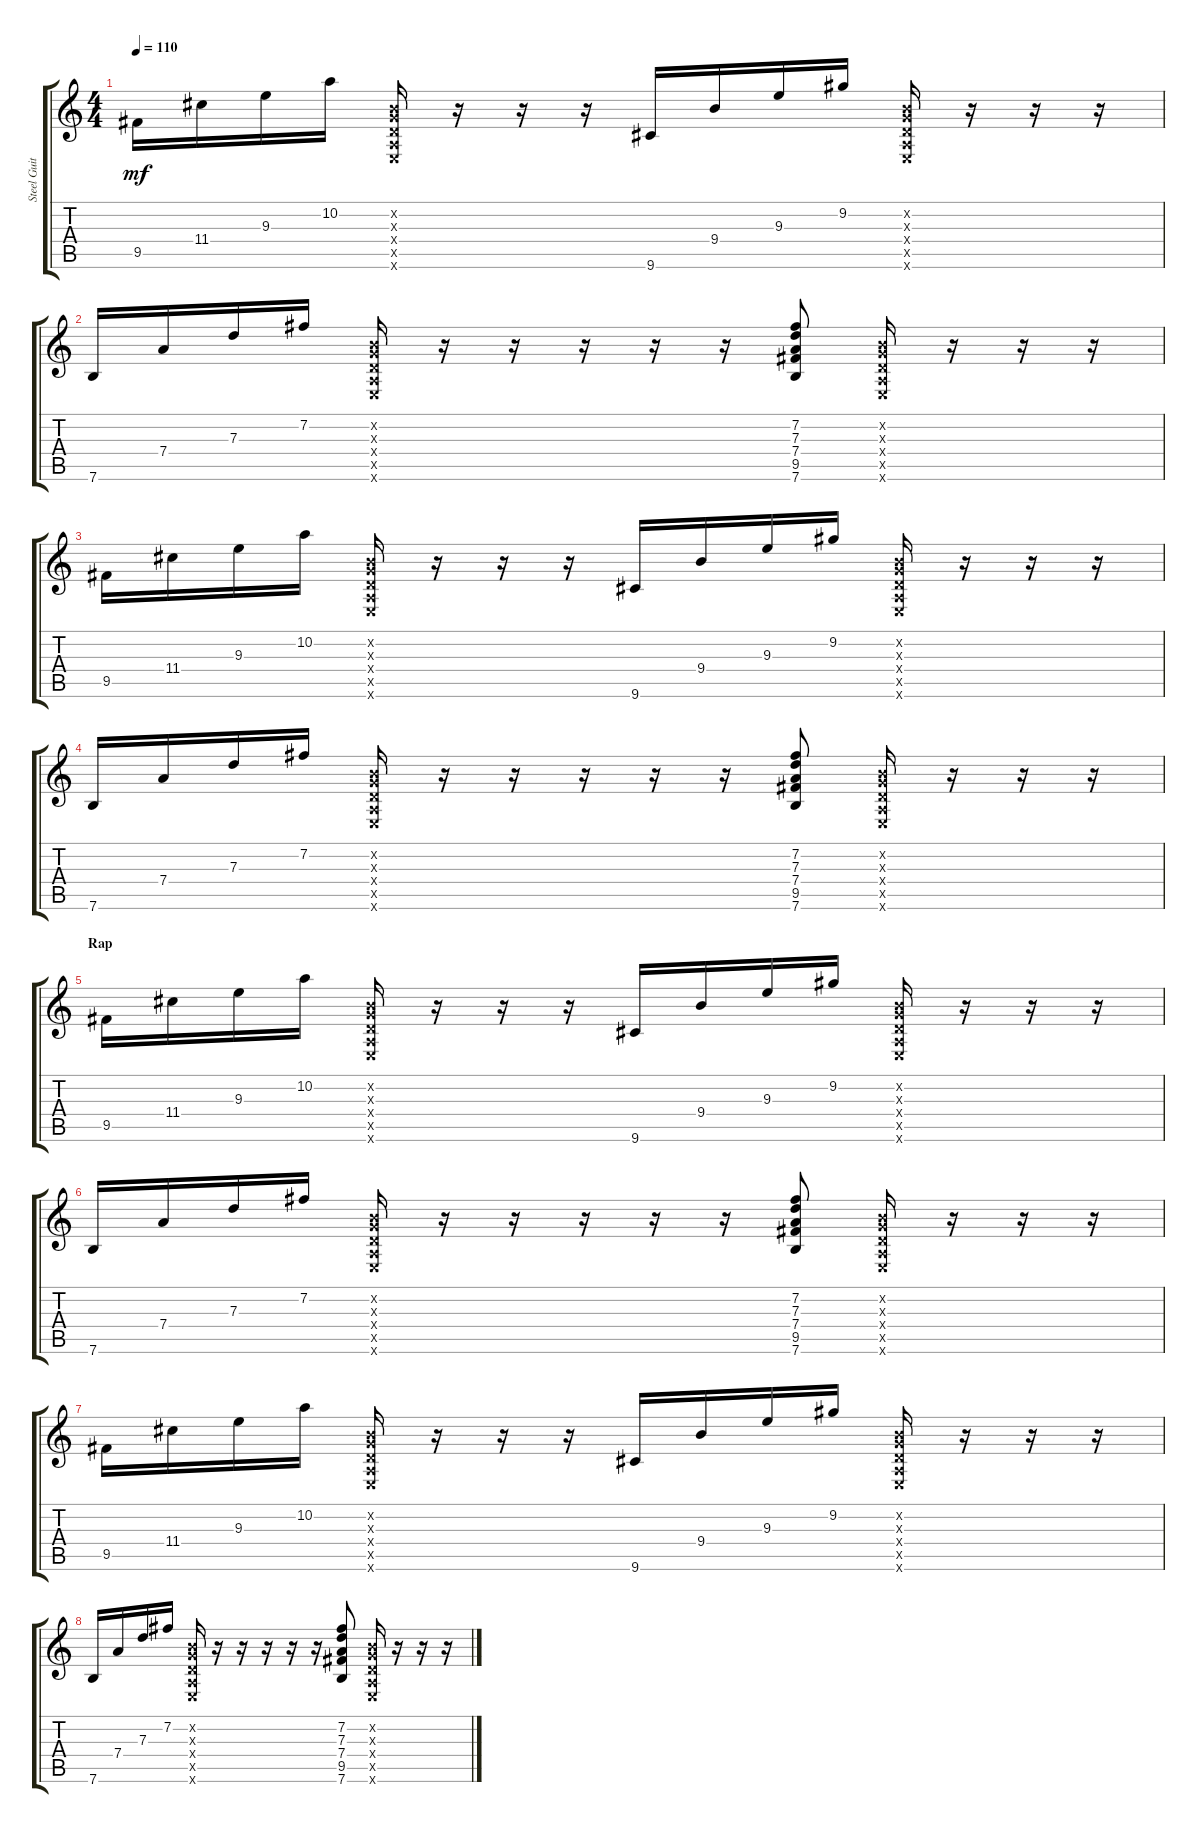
\track ("Steel Guitar" "Steel Guit") {instrument acousticguitarsteel}
\staff {score tabs}
\tuning (E4 B3 G3 D3 A2 E2) {hide}
\ts (4 4)
\tempo 110
\clef g2
\ks c
9.5.16{dy mf} 11.4.16 9.3.16 10.2.16 (0.2{x} 0.3{x} 0.4{x} 0.5{x} 0.6{x}).16 r.16 r.16 r.16 9.6.16 9.4.16 9.3.16 9.2.16 (0.2{x} 0.3{x} 0.4{x} 0.5{x} 0.6{x}).16 r.16 r.16 r.16 |
7.6.16 7.4.16 7.3.16 7.2.16 (0.2{x} 0.3{x} 0.4{x} 0.5{x} 0.6{x}).16 r.16 r.16 r.16 r.16 r.16 (7.2 7.3 7.4 9.5 7.6).8 (0.2{x} 0.3{x} 0.4{x} 0.5{x} 0.6{x}).16 r.16 r.16 r.16 |
9.5.16 11.4.16 9.3.16 10.2.16 (0.2{x} 0.3{x} 0.4{x} 0.5{x} 0.6{x}).16 r.16 r.16 r.16 9.6.16 9.4.16 9.3.16 9.2.16 (0.2{x} 0.3{x} 0.4{x} 0.5{x} 0.6{x}).16 r.16 r.16 r.16 |
7.6.16 7.4.16 7.3.16 7.2.16 (0.2{x} 0.3{x} 0.4{x} 0.5{x} 0.6{x}).16 r.16 r.16 r.16 r.16 r.16 (7.2 7.3 7.4 9.5 7.6).8 (0.2{x} 0.3{x} 0.4{x} 0.5{x} 0.6{x}).16 r.16 r.16 r.16 |
\section ("" "Rap")
9.5.16 11.4.16 9.3.16 10.2.16 (0.2{x} 0.3{x} 0.4{x} 0.5{x} 0.6{x}).16 r.16 r.16 r.16 9.6.16 9.4.16 9.3.16 9.2.16 (0.2{x} 0.3{x} 0.4{x} 0.5{x} 0.6{x}).16 r.16 r.16 r.16 |
7.6.16 7.4.16 7.3.16 7.2.16 (0.2{x} 0.3{x} 0.4{x} 0.5{x} 0.6{x}).16 r.16 r.16 r.16 r.16 r.16 (7.2 7.3 7.4 9.5 7.6).8 (0.2{x} 0.3{x} 0.4{x} 0.5{x} 0.6{x}).16 r.16 r.16 r.16 |
9.5.16 11.4.16 9.3.16 10.2.16 (0.2{x} 0.3{x} 0.4{x} 0.5{x} 0.6{x}).16 r.16 r.16 r.16 9.6.16 9.4.16 9.3.16 9.2.16 (0.2{x} 0.3{x} 0.4{x} 0.5{x} 0.6{x}).16 r.16 r.16 r.16 |
7.6.16 7.4.16 7.3.16 7.2.16 (0.2{x} 0.3{x} 0.4{x} 0.5{x} 0.6{x}).16 r.16 r.16 r.16 r.16 r.16 (7.2 7.3 7.4 9.5 7.6).8 (0.2{x} 0.3{x} 0.4{x} 0.5{x} 0.6{x}).16 r.16 r.16 r.16
